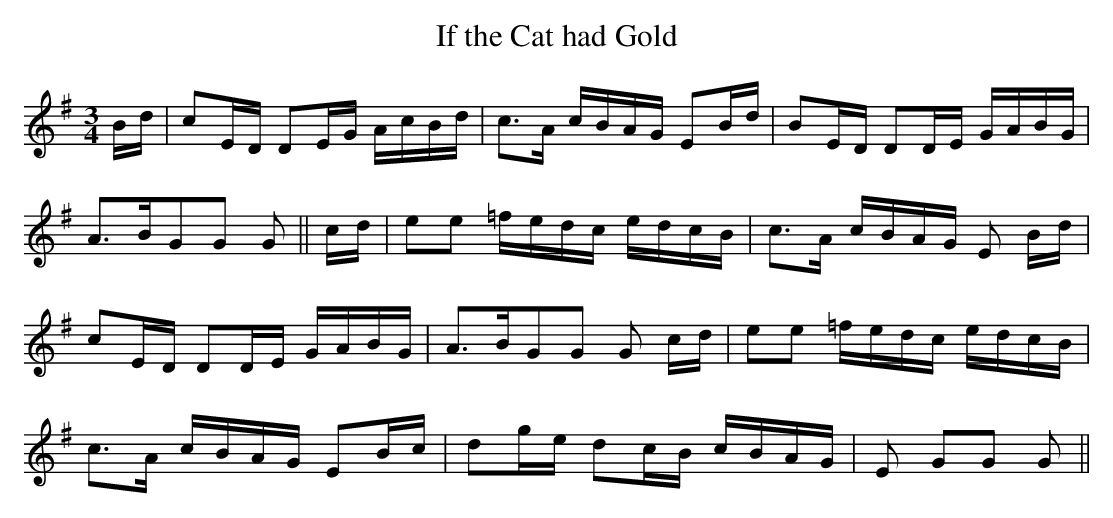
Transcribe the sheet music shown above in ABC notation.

X:1
T:If the Cat had Gold
M:3/4
L:1/8
K:G
B/d/|cE/D/ DE/G/ A/c/B/d/|c>A c/B/A/G/ EB/d/|BE/D/ DD/E/ G/A/B/G/|
A>BGG G||c/d/|ee =f/e/d/c/ e/d/c/B/|c>A c/B/A/G/ E B/d/|
cE/D/ DD/E/ G/A/B/G/|A>BGG G c/d/|ee =f/e/d/c/ e/d/c/B/|
c>A c/B/A/G/ EB/c/|dg/e/ dc/B/ c/B/A/G/|E GG G||
